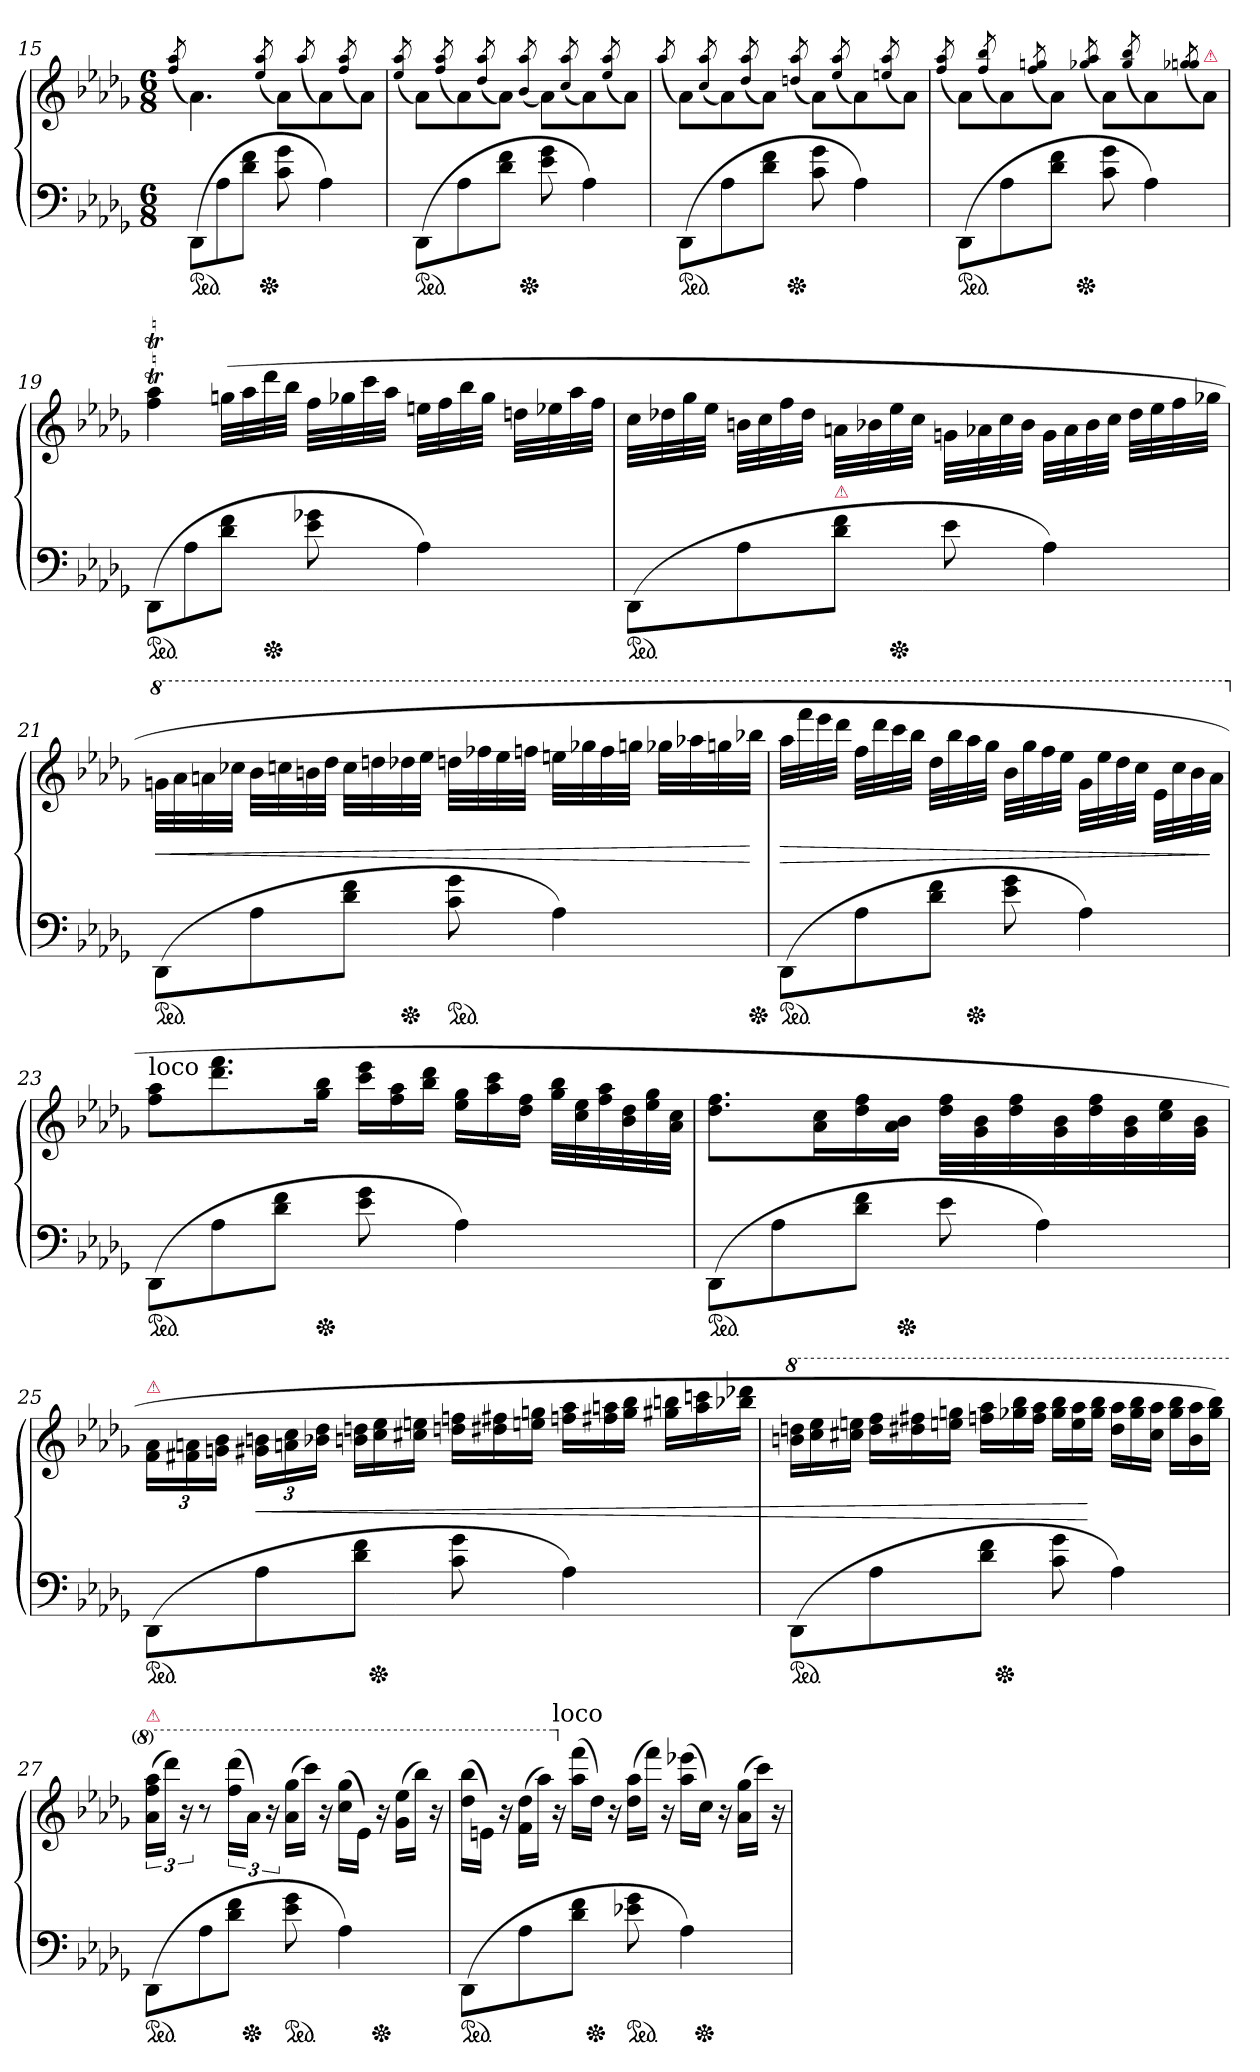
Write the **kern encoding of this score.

**kern	**kern	**dynam
*part1	*part1	*part1
*staff2	*staff1	*staff1/2
*clefF4	*clefG2	*
*k[b-e-a-d-g-]	*k[b-e-a-d-g-]	*
*D-:	*D-:	*
*M6/8	*M6/8	*
=15	=15	=15
.	(<8qff/ 8qaa-/	.
!	!LO:TX:a:color=crimson:t=⚠	!
*ped	*	*
*	*^	*
(>8DD-L	4.a-\)	4ryy	.
8A-	.	.	.
8d- 8fJ	.	16ryy	.
*Xped	*	*	*
.	.	4..ryy	.
.	(<8qee-/ 8qaa-/	.	.
8c 8g-	8a-\L)	.	.
.	(<8qaa-	.	.
4A-)	8a-\)	.	.
.	(<8qff/ 8qaa-/	.	.
.	8a-\J)	.	.
=16	=16	=16	=16
.	(<8qee-/ 8qaa-/	.	.
*ped	*	*	*
(>8DD-L	8a-\L)	4ryy	.
.	(<8qff/ 8qaa-/	.	.
8A-	8a-\)	.	.
.	(<8qdd-/ 8qaa-/	.	.
8d- 8fJ	8a-\J)	16ryy	.
*Xped	*	*	*
.	.	4..ryy	.
.	(<8qb-/ 8qaa-/	.	.
8e- 8g-	8a-\L)	.	.
.	(<8qcc/ 8qaa-/	.	.
4A-)	8a-\)	.	.
.	(<8qee-/ 8qaa-/	.	.
.	8a-\J)	.	.
=17	=17	=17	=17
.	(<8qaa-	.	.
*ped	*	*	*
(>8DD-L	8a-\L)	4ryy	.
.	(<8qcc/ 8qaa-/	.	.
8A-	8a-\)	.	.
.	(<8qdd-/ 8qaa-/	.	.
8d- 8fJ	8a-\J)	16ryy	.
*Xped	*	*	*
.	.	4..ryy	.
.	(<8qddn/ 8qaa-/	.	.
8c 8g-	8a-\L)	.	.
.	(<8qee-/ 8qaa-/	.	.
4A-)	8a-\)	.	.
.	(<8qeen/ 8qaa-/	.	.
.	8a-\J)	.	.
=18	=18	=18	=18
.	(<8qff/ 8qaa-/	.	.
*ped	*	*	*
(>8DD-L	8a-\L)	4ryy	.
.	(<8qff/ 8qbb-/	.	.
8A-	8a-\)	.	.
.	(<8qff/ 8qggn/	.	.
8d- 8fJ	8a-\J)	16ryy	.
*Xped	*	*	*
.	.	4..ryy	.
.	(<8qgg-X/ 8qaa-/	.	.
8c 8g-	8a-\L)	.	.
.	(<8qgg-/ 8qbb-/	.	.
4A-)	8a-\)	.	.
.	(<8qgg-X/ 8qggn/	.	.
!	!LO:TX:a:color=crimson:t=⚠	!	!
.	8a-\J)	.	.
*	*v	*v	*
=19	=19	=19
*ped	*	*
(>8DD-L	4ffT 4aa-T	.
8A-	.	.
8d- 8fJ	(32ggnLLL	.
.	32aa-	.
*Xped	*	*
.	32ddd-	.
.	32bb-JJJ	.
8e- 8g-X	32ffLLL	.
.	32gg-X	.
.	32ccc	.
.	32aa-JJJ	.
4A-)	32eenLLL	.
.	32ff	.
.	32bb-	.
.	32gg-JJJ	.
.	32ddnLLL	.
.	32ee-X	.
.	32aa-	.
.	32ffJJJ	.
=20	=20	=20
*ped	*	*
(>8DD-L	32ccLLL	.
.	32dd-X	.
.	32gg-	.
.	32ee-JJJ	.
8A-	32bnLLL	.
.	32cc	.
.	32ff	.
.	32dd-JJJ	.
!LO:TX:a:color=crimson:t=⚠	!	!
8d- 8fJ	32anLLL	.
.	32b-X	.
*Xped	*	*
.	32ee-	.
.	32ccJJJ	.
8e-	32gn\LLL	.
.	32a-X\	.
.	32cc\	.
.	32b-\JJJ	.
4A-)	32g\LLL	.
.	32a-\	.
.	32b-\	.
.	32cc\JJJ	.
.	32dd-\LLL	.
.	32ee-\	.
.	32ff\	.
.	32gg-X\JJJ	.
=21	=21	=21
*	*8va	*
*ped	*	*
(>8DD-L	32ggn\LLL	<
.	32aa-\	.
.	32aan\	.
.	32ccc-X\JJJ	.
8A-	32bb-LLL	.
.	32cccn	.
.	32bbn	.
.	32ddd-JJJ	.
8d- 8fJ	32cccLLL	.
.	32dddn	.
*Xped	*	*
.	32ddd-X	.
.	32eee-JJJ	.
*ped	*	*
8c 8g-	32dddnLLL	.
.	32fff-X	.
.	32eee-	.
.	32fffnJJJ	.
4A-)	32eeenLLL	.
.	32ggg-X	.
.	32fff	.
.	32gggnJJJ	.
.	32ggg-XLLL	.
.	32aaa-X	.
.	32gggn	.
*Xped	*	*
.	32bbb-XJJJ	[
=22	=22	=22
*ped	*	*
(>8DD-L	32aaa-LLL	>
.	32ffff	.
.	32eeee-	.
.	32dddd-JJJ	.
8A-	32fffLLL	.
.	32dddd-	.
.	32cccc	.
.	32bbb-JJJ	.
8d- 8fJ	32ddd-LLL	.
.	32bbb-	.
*Xped	*	*
.	32aaa-	.
.	32ggg-JJJ	.
8e- 8g-	32bb-LLL	.
.	32ggg-	.
.	32fff	.
.	32eee-JJJ	.
4A-)	32gg-LLL	.
.	32eee-	.
.	32ddd-	.
.	32cccJJJ	.
.	32ee-\LLL	.
.	32ccc\	.
.	32bb-\	.
.	32aa-\JJJ	]
=23	=23	=23
*	*X8va	*
!	!LO:TX:a:t=loco	!
*ped	*	*
(>8DD-L	8ff 8aa-L	.
8A-	8.ddd- 8.fff	.
8d- 8fJ	.	.
*Xped	*	*
.	16gg- 16bb-Jk	.
*	*Xtuplet	*
8e- 8g-	24ccc 24eee-LL	.
.	24ff 24aa-	.
.	24bb- 24ddd-JJ	.
4A-)	24ee- 24gg-LL	.
.	24aa- 24ccc	.
.	24dd- 24ffJJ	.
.	48gg- 48bb-LLL	.
.	48cc 48ee-	.
.	48ff 48aa-	.
.	48b- 48dd-	.
.	48ee- 48gg-	.
.	48a- 48ccJJJ	.
=24	=24	=24
*ped	*	*
(>8DD-L	8.dd- 8.ffL	.
8A-	.	.
.	16a- 16ccL	.
8d- 8fJ	16dd- 16ff	.
*Xped	*	*
.	16a- 16b-JJ	.
8e-	64%3dd- 64%3ffLLL	.
.	64%3g- 64%3b-	.
.	64%3dd- 64%3ff	.
4A-)	.	.
.	64%3g- 64%3b-	.
.	64%3dd- 64%3ff	.
.	64%3g- 64%3b-	.
.	64%3cc 64%3ee-	.
.	64%3g- 64%3b-JJJ	.
=25	=25	=25
*	*tuplet	*
!	!LO:TX:a:color=crimson:t=⚠	!
*ped	*	*
(>8DD-L	24f\ 24a-\LL	.
.	24f#X\ 24an\	.
.	24gn\ 24b-\JJ	.
8A-	24g#X 24bnLL	<
.	24an 24cc	.
.	24b-X 24dd-JJ	.
*	*Xtuplet	*
8d- 8fJ	24bn 24ddnLL	.
*Xped	*	*
.	24cc 24ee-	.
.	24cc#X 24eenJJ	.
8c 8g-	24ddn 24ffnLL	.
.	24dd#X 24ff#X	.
.	24een 24ggnJJ	.
4A-)	24ffn 24aa-jLL	.
.	24ff#X 24aan	.
.	24gg 24bb-jJJ	.
.	24gg#X 24bbnLL	.
.	24aa 24cccnj	.
.	24bb-X 24ddd-XJJ	.
=26	=26	=26
*	*8va	*
*ped	*	*
(>8DD-L	24bbn 24dddnLL	.
.	24ccc 24eee-	.
.	24ccc#X 24eeenJJ	.
8A-	24ddd 24fffLL	.
.	24ddd#X 24fff#X	.
.	24eeen 24gggnJJ	.
8d- 8fJ	24fffn 24aaa-LL	.
*Xped	*	*
.	24ggg-X 24bbb-j	.
.	24fff 24aaa-JJ	.
8c 8g-	24ggg- 24bbb-jLL	.
.	24eee 24aaa-	.
.	24ggg- 24bbb-jJJ	[
4A-)	24ddd# 24aaa-LL	.
.	24ggg- 24bbb-j	.
.	24ccc# 24aaa-JJ	.
.	24ggg- 24bbb-jLL	.
.	24bb 24aaa-	.
.	24ggg- 24bbb-jJJ)	.
=27	=27	=27
*	*tuplet	*
!	!LO:TX:a:color=crimson:t=⚠	!
*ped	*	*
(>8DD-L	(>24aa- 24fff 24aaa-LL	.
.	24dddd-JJ)	.
.	24r	.
8A-	8r	.
8d- 8fJ	(>24fff 24dddd-LL	.
*Xped	*	*
.	24aa-JJ)	.
.	24r	.
*	*Xtuplet	*
*ped	*	*
8e- 8g-	(>24aa- 24ggg-LL	.
.	24ccccJJ)	.
.	24r	.
4A-)	(>24ccc\ 24ggg-\LL	.
.	24ee-\JJ)	.
*Xped	*	*
.	24r	.
.	(>24gg- 24eee-LL	.
.	24bbb-JJ)	.
.	24r	.
=28	=28	=28
*ped	*	*
(>8DD-L	(>24ddd- 24bbb-LL	.
.	24eenJJ)	.
.	24r	.
8A-	(>24ff 24ddd-LL	.
.	24aaa-JJ)	.
*	*X8va	*
!	!LO:TX:a:t=loco	!
.	24r	.
8d- 8fJ	(>24aa- 24fffLL	.
*Xped	*	*
.	24dd-JJ)	.
.	24r	.
*ped	*	*
8e-X 8g-	(>24dd- 24aa-LL	.
.	24fffJJ)	.
.	24r	.
4A-)	(>24aa- 24eee-XLL	.
*Xped	*	*
.	24ccJJ)	.
.	24r	.
.	(>24a- 24gg-LL	.
.	24cccJJ)	.
.	24r	.
=	=	=
*-	*-	*-
